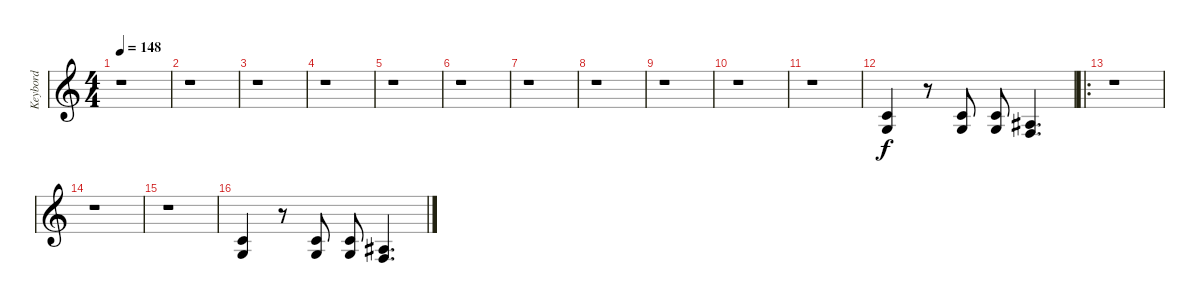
\track ("Keybord" "Keybord") {instrument electricgrandpiano}
\staff {score}
\tuning (E4 B3 G3 D3 A2 E2) {hide}
\ts (4 4)
\tempo 148
\clef g2
\ks c
r.1{dy f instrument electricgrandpiano} |
r.1 |
r.1 |
r.1 |
r.1 |
r.1 |
r.1 |
r.1 |
r.1 |
r.1 |
r.1 |
(5.3 5.4).4 r.8 (5.3 5.4).8 (5.3 5.4).8 (3.3 3.4).4{d} |
\ro
r.1 |
r.1 |
r.1 |
(5.3 5.4).4 r.8 (5.3 5.4).8 (5.3 5.4).8 (3.3 3.4).4{d}
